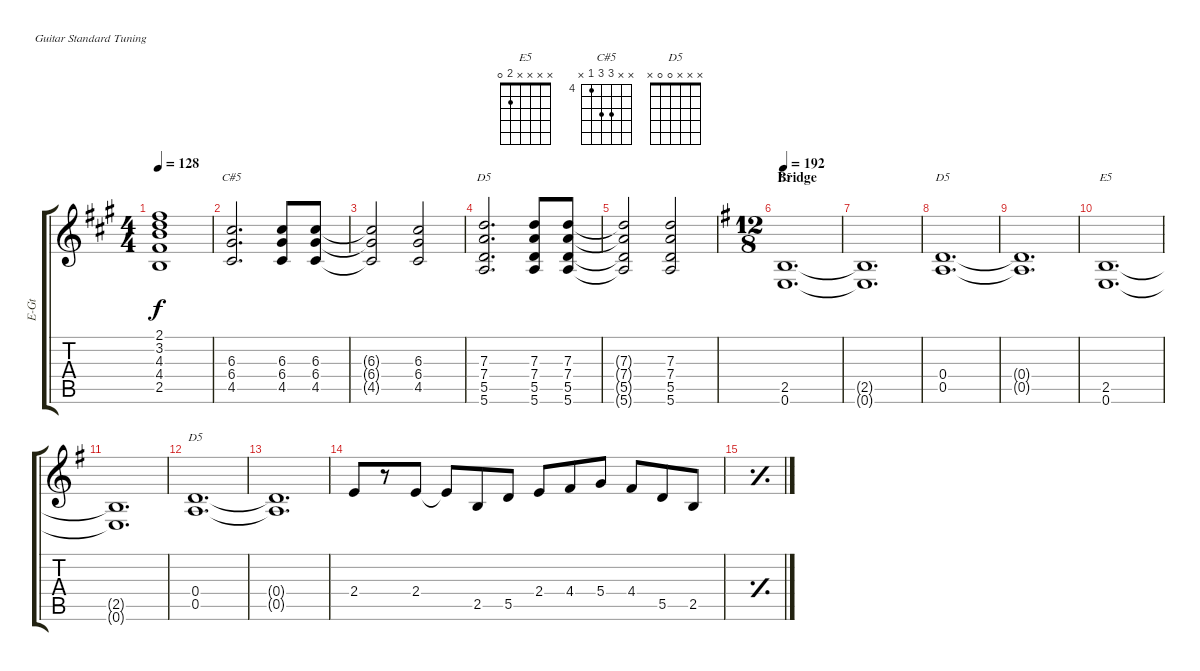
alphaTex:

\defaultSystemsLayout 4
\bracketExtendMode groupsimilarinstruments
\otherSystemsTrackNameOrientation horizontal
\track ("Rhythm Guitar I" "E-Gt") {multiBarRest instrument distortionguitar}
\staff {score tabs}
\tuning (E4 B3 G3 D3 A2 E2)
\chord ("E5" x x x x 2 0) {showfingering false}
\chord ("C#5" x x 6 6 4 x) {firstfret 4 showfingering false}
\chord ("D5" x x 7 7 5 5) {firstfret 5 showfingering false barre 5}
\chord ("D5" x x x 0 0 x) {showfingering false}
\ts (4 4)
\tempo 128
\clef g2
\ks a
(2.1{t acc #} 3.2{t acc forcenatural} 4.3{t acc forcenatural} 4.4{t acc #} 2.5{t acc forcenatural}).1{dy f beam Up} |
(4.5{acc #} 6.4{acc #} 6.3{acc #}).2{d ch "C#5" beam Up} (4.5{acc #} 6.4{acc #} 6.3{acc #}).8{beam Up} (4.5{acc #} 6.4{acc #} 6.3{acc #}).8{beam Up} |
(6.3{t acc #} 6.4{t acc #} 4.5{t acc #}).2{beam Up} (6.3{acc #} 6.4{acc #} 4.5{acc #}).2{beam Up} |
(5.5{acc forcenatural} 7.4{acc forcenatural} 7.3{acc forcenatural} 5.6{acc forcenatural}).2{d ch "D5" beam Up} (7.3{acc forcenatural} 7.4{acc forcenatural} 5.5{acc forcenatural} 5.6{acc forcenatural}).8{beam Up} (5.5{acc forcenatural} 7.4{acc forcenatural} 7.3{acc forcenatural} 5.6{acc forcenatural}).8{beam Up} |
(7.3{t acc forcenatural} 5.5{t acc forcenatural} 7.4{t acc forcenatural} 5.6{t acc forcenatural}).2{beam Up} (5.5{acc forcenatural} 7.4{acc forcenatural} 7.3{acc forcenatural} 5.6{acc forcenatural}).2{beam Up} |
\ts (12 8)
\beaming (8 3 3 3 3)
\section ("" "Bridge")
\tempo 192
\ks g
(0.6{acc forcenatural} 2.5{acc forcenatural}).1{d ch "E5" beam Up} |
(2.5{t acc forcenatural} 0.6{t acc forcenatural}).1{d beam Up} |
(0.5{acc forcenatural} 0.4{acc forcenatural}).1{d ch "D5" beam Up} |
(0.4{t acc forcenatural} 0.5{t acc forcenatural}).1{d beam Up} |
(0.6{acc forcenatural} 2.5{acc forcenatural}).1{d ch "E5" beam Up} |
(2.5{t acc forcenatural} 0.6{t acc forcenatural}).1{d beam Up} |
(0.5{acc forcenatural} 0.4{acc forcenatural}).1{d ch "D5" beam Up} |
(0.4{t acc forcenatural} 0.5{t acc forcenatural}).1{d beam Up} |
2.4{acc forcenatural}.8{beam Up} r.8{beam Up} 2.4{acc forcenatural}.8{beam Up} 2.4{t acc forcenatural}.8{beam Up} 2.5{acc forcenatural}.8{beam Up} 5.5{acc forcenatural}.8{beam Up} 2.4{acc forcenatural}.8{beam Up} 4.4{acc #}.8{beam Up} 5.4{acc forcenatural}.8{beam Up} 4.4{acc #}.8{beam Up} 5.5{acc forcenatural}.8{beam Up} 2.5{acc forcenatural}.8{beam Up} |
\simile simple
